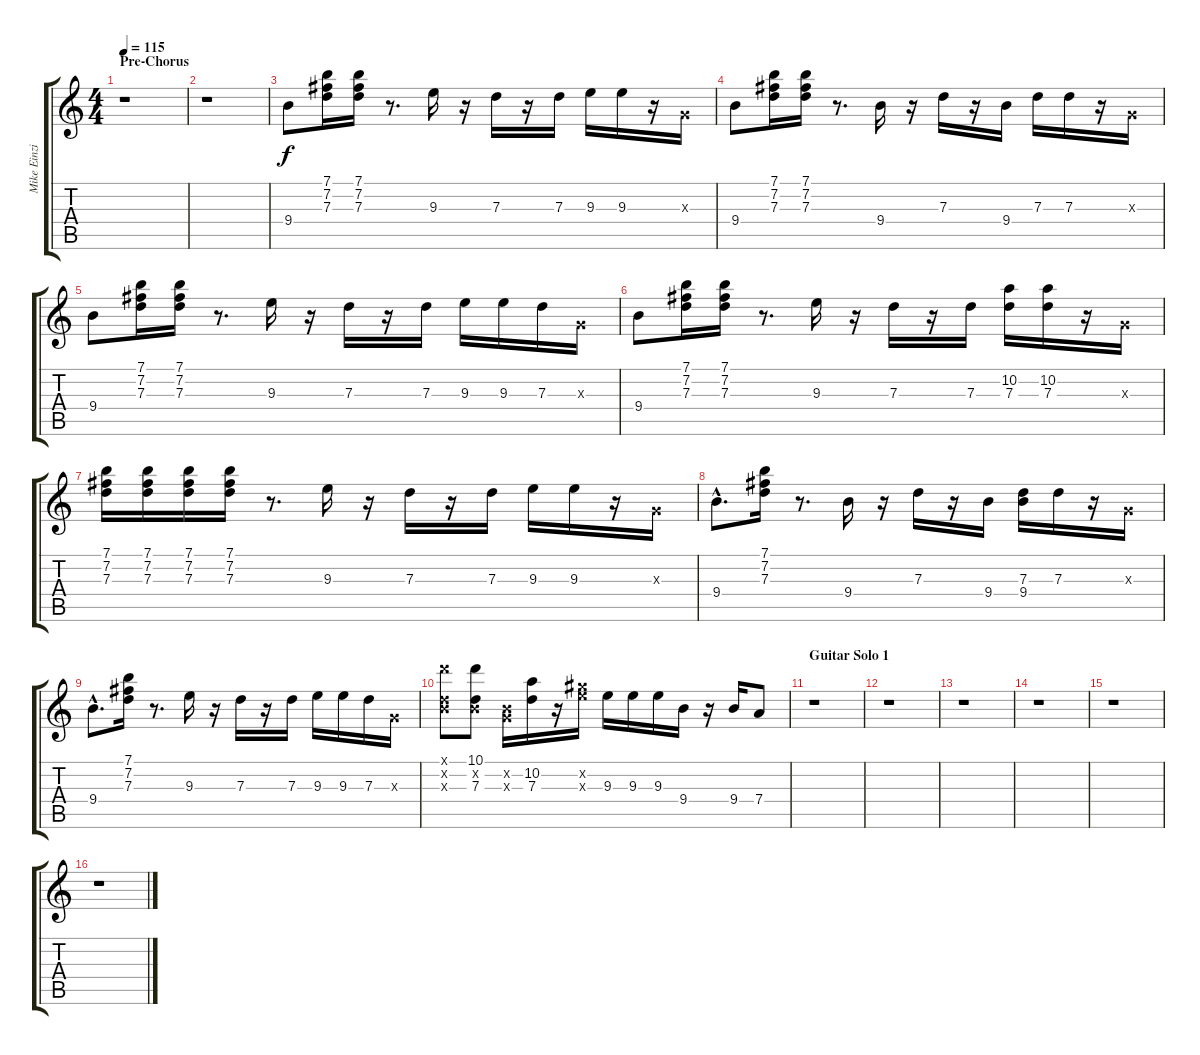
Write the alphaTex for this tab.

\track ("Mike Einziger - Clean Guitar" "Mike Einzi") {instrument electricguitarjazz}
\staff {score tabs}
\tuning (E4 B3 G3 D3 A2 E2) {hide}
\ts (4 4)
\section ("" "Pre-Chorus")
\tempo 115
\clef g2
\ks c
r.1{dy f} |
r.1 |
9.4.8 (7.1 7.2 7.3).16 (7.1 7.2 7.3).16 r.8{d} 9.3.16 r.16 7.3.16 r.16 7.3.16 9.3.16 9.3.16 r.16 0.3{x}.16 |
9.4.8 (7.1 7.2 7.3).16 (7.1 7.2 7.3).16 r.8{d} 9.4.16 r.16 7.3.16 r.16 9.4.16 7.3.16 7.3.16 r.16 0.3{x}.16 |
9.4.8 (7.1 7.2 7.3).16 (7.1 7.2 7.3).16 r.8{d} 9.3.16 r.16 7.3.16 r.16 7.3.16 9.3.16 9.3.16 7.3.16 0.3{x}.16 |
9.4.8 (7.1 7.2 7.3).16 (7.1 7.2 7.3).16 r.8{d} 9.3.16 r.16 7.3.16 r.16 7.3.16 (10.2 7.3).16 (10.2 7.3).16 r.16 0.3{x}.16 |
(7.1 7.2 7.3).16 (7.1 7.2 7.3).16 (7.1 7.2 7.3).16 (7.1 7.2 7.3).16 r.8{d} 9.3.16 r.16 7.3.16 r.16 7.3.16 9.3.16 9.3.16 r.16 0.3{x}.16 |
9.4{hac}.8{d} (7.1 7.2 7.3).16 r.8{d} 9.4.16 r.16 7.3.16 r.16 9.4.16 (7.3 9.4).16 7.3.16 r.16 0.3{x}.16 |
9.4{hac}.8{d} (7.1 7.2 7.3).16 r.8{d} 9.3.16 r.16 7.3.16 r.16 7.3.16 9.3.16 9.3.16 7.3.16 0.3{x}.16 |
(10.1{x} 0.2{x} 7.3{x}).8 (10.1 0.2{x} 7.3).8 (0.2{x} 0.3{x}).16 (10.2 7.3).16 r.16 (9.2{x} 9.3{x}).16 9.3.16 9.3.16 9.3.16 9.4.16 r.16 9.4.16 7.4.8 |
\section ("" "Guitar Solo 1")
r.1 |
r.1 |
r.1 |
r.1 |
r.1 |
r.1
